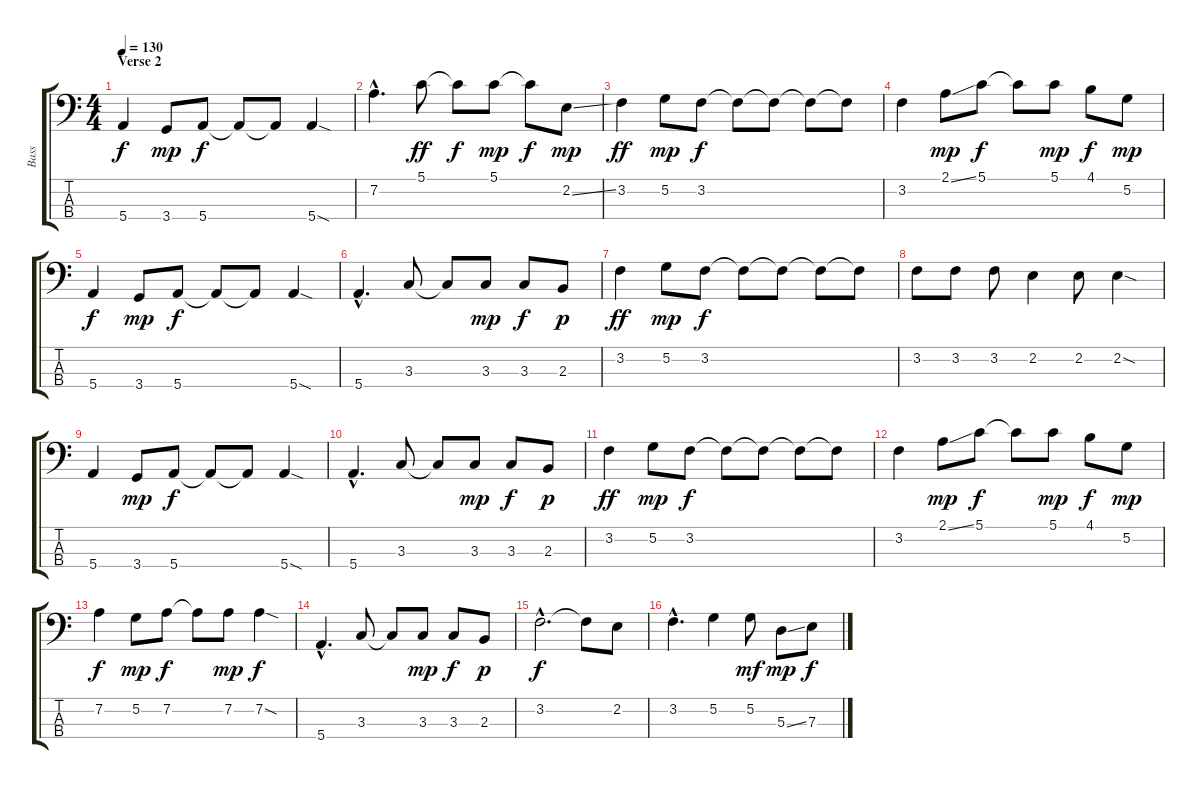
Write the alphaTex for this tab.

\track ("Bass" "Bass") {instrument electricbassfinger}
\staff {score tabs}
\tuning (G2 D2 A1 E1) {hide}
\ts (4 4)
\section ("" "Verse 2")
\tempo 130
\clef f4
\ks c
5.4.4{dy f} 3.4.8{dy mp} 5.4.8{dy f} 5.4{t}.8 5.4{t}.8 5.4{sod}.4 |
7.2{hac}.4{d} 5.1.8{dy ff} 5.1{t}.8{dy f} 5.1.8{dy mp} 5.1{t}.8{dy f} 2.2{ss}.8{dy mp} |
3.2.4{dy ff} 5.2.8{dy mp} 3.2.8{dy f} 3.2{t}.8 3.2{t}.8 3.2{t}.8 3.2{t}.8 |
3.2.4 2.1{ss}.8{dy mp} 5.1.8{dy f} 5.1{t}.8 5.1.8{dy mp} 4.1.8{dy f} 5.2.8{dy mp} |
5.4.4{dy f} 3.4.8{dy mp} 5.4.8{dy f} 5.4{t}.8 5.4{t}.8 5.4{sod}.4 |
5.4{hac}.4{d} 3.3.8 3.3{t}.8 3.3.8{dy mp} 3.3.8{dy f} 2.3.8{dy p} |
3.2.4{dy ff} 5.2.8{dy mp} 3.2.8{dy f} 3.2{t}.8 3.2{t}.8 3.2{t}.8 3.2{t}.8 |
3.2.8 3.2.8 3.2.8 2.2.4 2.2.8 2.2{sod}.4 |
5.4.4 3.4.8{dy mp} 5.4.8{dy f} 5.4{t}.8 5.4{t}.8 5.4{sod}.4 |
5.4{hac}.4{d} 3.3.8 3.3{t}.8 3.3.8{dy mp} 3.3.8{dy f} 2.3.8{dy p} |
3.2.4{dy ff} 5.2.8{dy mp} 3.2.8{dy f} 3.2{t}.8 3.2{t}.8 3.2{t}.8 3.2{t}.8 |
3.2.4 2.1{ss}.8{dy mp} 5.1.8{dy f} 5.1{t}.8 5.1.8{dy mp} 4.1.8{dy f} 5.2.8{dy mp} |
7.2.4{dy f} 5.2.8{dy mp} 7.2.8{dy f} 7.2{t}.8 7.2.8{dy mp} 7.2{sod}.4{dy f} |
5.4{hac}.4{d} 3.3.8 3.3{t}.8 3.3.8{dy mp} 3.3.8{dy f} 2.3.8{dy p} |
3.2{hac}.2{d dy f} 3.2{t}.8 2.2.8 |
3.2{hac}.4{d} 5.2.4 5.2.8{dy mf} 5.3{ss}.8{dy mp} 7.3.8{dy f}
